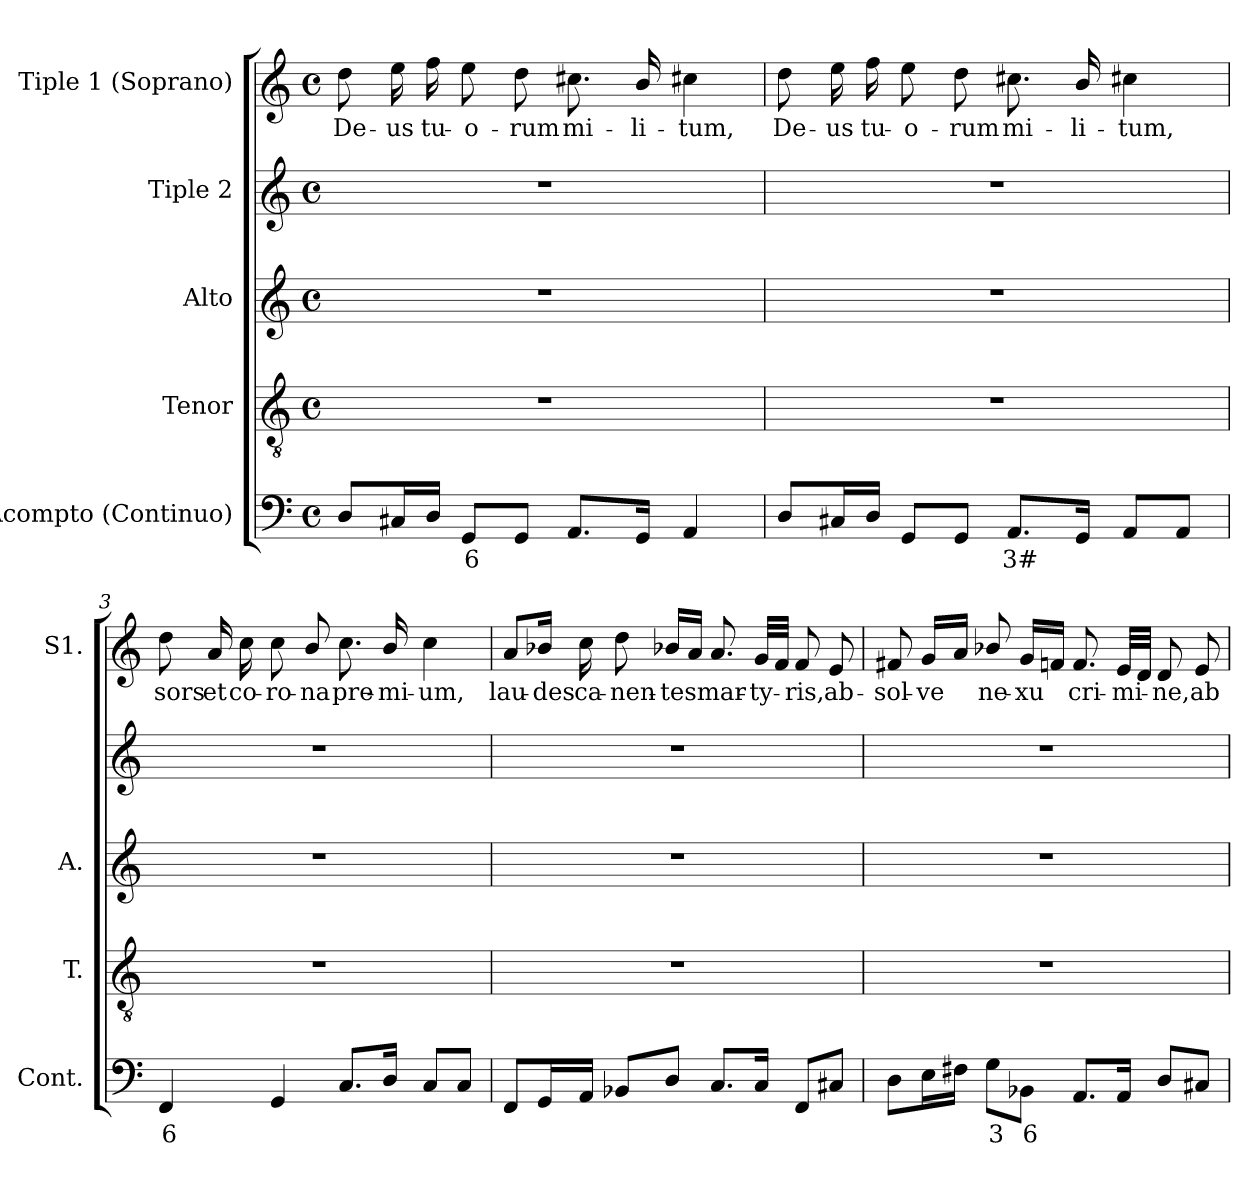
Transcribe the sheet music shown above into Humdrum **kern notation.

**kern	**text	**kern	**kern	**kern	**kern	**text
*part5	*part5	*part4	*part3	*part2	*part1	*part1
*staff5	*staff5	*staff4	*staff3	*staff2	*staff1	*staff1
*I"Acompto (Continuo)	*	*I"Tenor	*I"Alto	*I"Tiple  2	*I"Tiple 1 (Soprano)	*
*I'Cont.	*	*I'T.	*I'A.	*	*I'S1.	*
!!LO:PB:g=z
*clefF4	*	*clefGv2	*clefG2	*clefG2	*clefG2	*
*	*	*ITrd7c12	*	*	*	*
*k[]	*	*k[]	*k[]	*k[]	*k[]	*
*C:	*	*C:	*C:	*C:	*C:	*
*M4/4	*	*M4/4	*M4/4	*M4/4	*M4/4	*
*met(c)	*	*met(c)	*met(c)	*met(c)	*met(c)	*
=1	=1	=1	=1	=1	=1	=1
!	!	!	!	!	!	!LO:LY:b:color=#000000
8Di/L	.	1r	1r	1r	8ddi\	De-
!	!	!	!	!	!	!LO:LY:b:color=#000000
16C#Xi/L	.	.	.	.	16eei\	-us
!	!	!	!	!	!	!LO:LY:b:color=#000000
16Di/JJ	.	.	.	.	16ffi\	tu-
!	!LO:LY:b:color=#000000	!	!	!	!	!
!	!	!	!	!	!	!LO:LY:b:color=#000000
8GGi/L	6	.	.	.	8eei\	-o-
!	!	!	!	!	!	!LO:LY:b:color=#000000
8GGi/J	.	.	.	.	8ddi\	-rum
!	!	!	!	!	!	!LO:LY:b:color=#000000
8.AAi/L	.	.	.	.	8.cc#Xi\	mi-
!	!	!	!	!	!	!LO:LY:b:color=#000000
16GGi/Jk	.	.	.	.	16bi/	-li-
!	!	!	!	!	!	!LO:LY:b:color=#000000
4AAi/	.	.	.	.	4cc#Xi\	-tum,
=2	=2	=2	=2	=2	=2	=2
!	!	!	!	!	!	!LO:LY:b:color=#000000
8Di/L	.	1r	1r	1r	8ddi\	De-
!	!	!	!	!	!	!LO:LY:b:color=#000000
16C#Xi/L	.	.	.	.	16eei\	-us
!	!	!	!	!	!	!LO:LY:b:color=#000000
16Di/JJ	.	.	.	.	16ffi\	tu-
!	!	!	!	!	!	!LO:LY:b:color=#000000
8GGi/L	.	.	.	.	8eei\	-o-
!	!	!	!	!	!	!LO:LY:b:color=#000000
8GGi/J	.	.	.	.	8ddi\	-rum
!	!LO:LY:b:color=#000000	!	!	!	!	!
!	!	!	!	!	!	!LO:LY:b:color=#000000
8.AAi/L	3#	.	.	.	8.cc#Xi\	mi-
!	!	!	!	!	!	!LO:LY:b:color=#000000
16GGi/Jk	.	.	.	.	16bi/	-li-
!	!	!	!	!	!	!LO:LY:b:color=#000000
8AAi/L	.	.	.	.	4cc#Xi\	-tum,
8AAi/J	.	.	.	.	.	.
=3	=3	=3	=3	=3	=3	=3
!	!LO:LY:b:color=#000000	!	!	!	!	!
!	!	!	!	!	!	!LO:LY:b:color=#000000
4FFi/	6	1r	1r	1r	8ddi\	sors
!	!	!	!	!	!	!LO:LY:b:color=#000000
.	.	.	.	.	16ai/	et
!	!	!	!	!	!	!LO:LY:b:color=#000000
.	.	.	.	.	16cci\	co-
!	!	!	!	!	!	!LO:LY:b:color=#000000
4GGi/	.	.	.	.	8cci\	-ro-
!	!	!	!	!	!	!LO:LY:b:color=#000000
.	.	.	.	.	8bi/	-na
!	!	!	!	!	!	!LO:LY:b:color=#000000
8.Ci/L	.	.	.	.	8.cci\	pre-
!	!	!	!	!	!	!LO:LY:b:color=#000000
16Di/Jk	.	.	.	.	16bi/	-mi-
!	!	!	!	!	!	!LO:LY:b:color=#000000
8Ci/L	.	.	.	.	4cci\	-um,
8Ci/J	.	.	.	.	.	.
!!LO:LB:g=z
=4	=4	=4	=4	=4	=4	=4
!	!	!	!	!	!	!LO:LY:b:color=#000000
8FFi/L	.	1r	1r	1r	8ai/L	lau-
!	!	!	!	!	!	!LO:LY:b:color=#000000
16GGi/L	.	.	.	.	16b-Xi/Jk	-des
!	!	!	!	!	!	!LO:LY:b:color=#000000
16AAi/JJ	.	.	.	.	16cci\	ca-
!	!	!	!	!	!	!LO:LY:b:color=#000000
8BB-Xi/L	.	.	.	.	8ddi\	-nen-
!	!	!	!	!	!	!LO:LY:b:color=#000000
8Di/J	.	.	.	.	16b-Xi/LL	-tes
.	.	.	.	.	16ai/JJ	.
!	!	!	!	!	!	!LO:LY:b:color=#000000
8.Ci/L	.	.	.	.	8.ai/	mar-
!	!	!	!	!	!	!LO:LY:b:color=#000000
16Ci/Jk	.	.	.	.	32gi/LLL	-ty-
.	.	.	.	.	32fi/JJJ	.
!	!	!	!	!	!	!LO:LY:b:color=#000000
8FFi/L	.	.	.	.	8fi/	-ris,
!	!	!	!	!	!	!LO:LY:b:color=#000000
8C#Xi/J	.	.	.	.	8ei/	ab-
=5	=5	=5	=5	=5	=5	=5
!	!	!	!	!	!	!LO:LY:b:color=#000000
8Di\L	.	1r	1r	1r	8f#Xi/	-sol-
!	!	!	!	!	!	!LO:LY:b:color=#000000
16Ei\L	.	.	.	.	16gi/LL	-ve
16F#Xi\JJ	.	.	.	.	16ai/JJ	.
!	!LO:LY:b:color=#000000	!	!	!	!	!
!	!	!	!	!	!	!LO:LY:b:color=#000000
8Gi\L	3	.	.	.	8b-Xi/	ne-
!	!LO:LY:b:color=#000000	!	!	!	!	!
!	!	!	!	!	!	!LO:LY:b:color=#000000
8BB-Xi\J	6	.	.	.	16gi/LL	-xu
.	.	.	.	.	16fni/JJ	.
!	!	!	!	!	!	!LO:LY:b:color=#000000
8.AAi/L	.	.	.	.	8.fi/	cri-
!	!	!	!	!	!	!LO:LY:b:color=#000000
16AAi/Jk	.	.	.	.	32ei/LLL	-mi-
.	.	.	.	.	32di/JJJ	.
!	!	!	!	!	!	!LO:LY:b:color=#000000
8Di/L	.	.	.	.	8di/	-ne,
!	!	!	!	!	!	!LO:LY:b:color=#000000
8C#Xi/J	.	.	.	.	8ei/	ab-
=	=	=	=	=	=	=
*-	*-	*-	*-	*-	*-	*-
